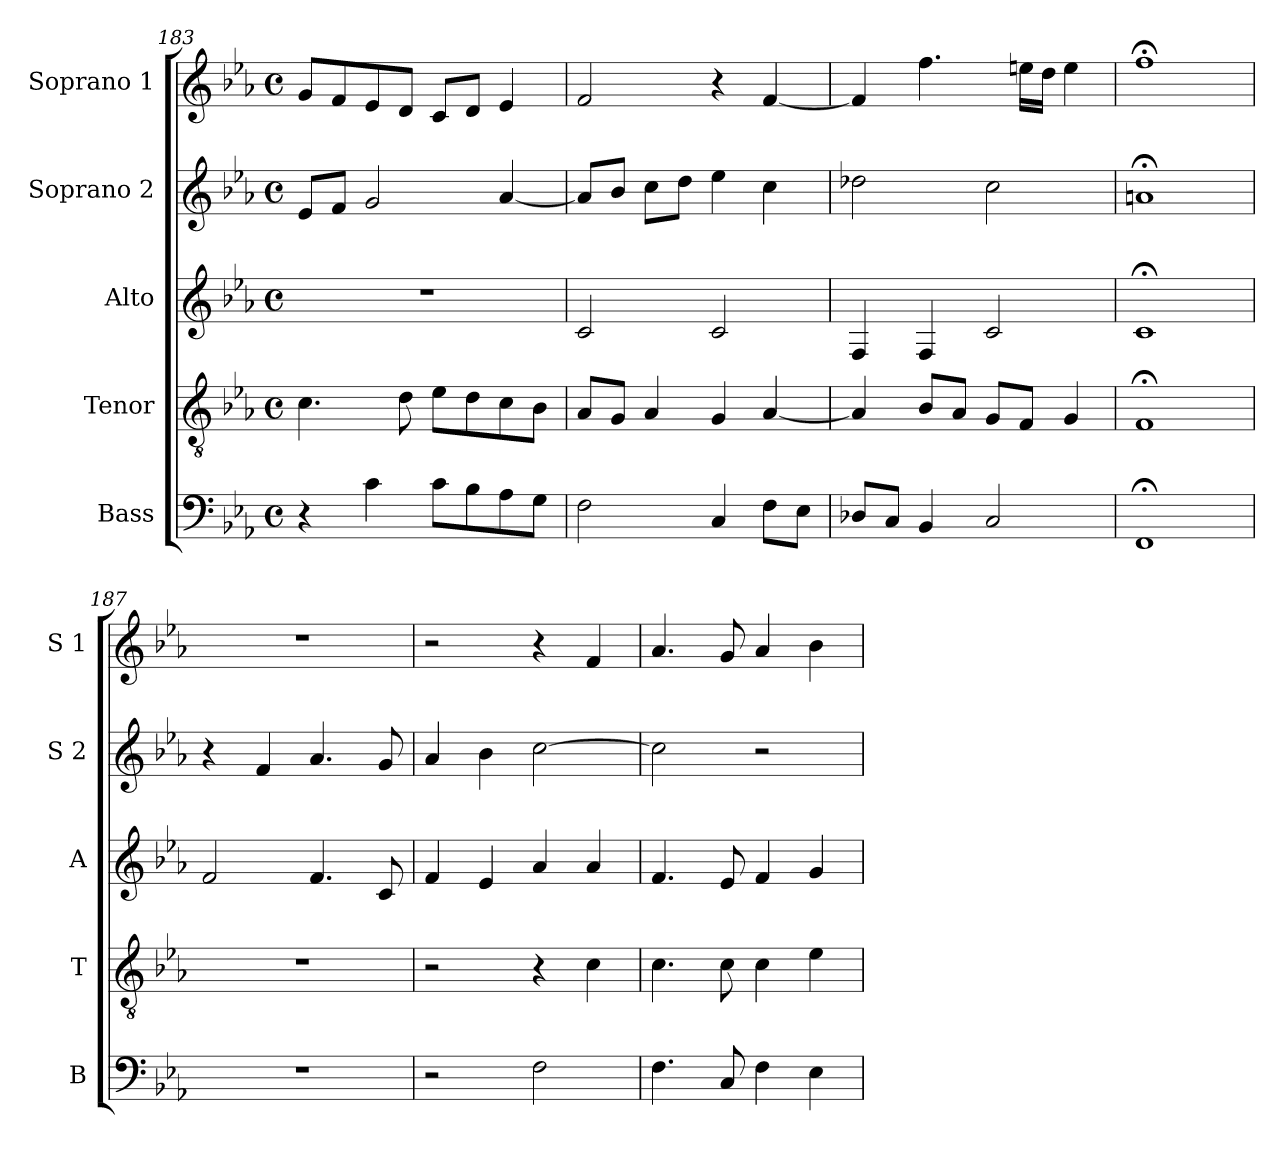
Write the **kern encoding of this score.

**kern	**kern	**kern	**kern	**kern
*part5	*part4	*part3	*part2	*part1
*staff5	*staff4	*staff3	*staff2	*staff1
*I"Bass	*I"Tenor	*I"Alto	*I"Soprano 2	*I"Soprano 1
*I'B	*I'T	*I'A	*I'S 2	*I'S 1
!!LO:LB:g=z
*clefF4	*clefGv2	*clefG2	*clefG2	*clefG2
*k[b-e-a-]	*k[b-e-a-]	*k[b-e-a-]	*k[b-e-a-]	*k[b-e-a-]
*E-:	*E-:	*E-:	*E-:	*E-:
*M4/4	*M4/4	*M4/4	*M4/4	*M4/4
*met(c)	*met(c)	*met(c)	*met(c)	*met(c)
=183	=183	=183	=183	=183
4r	4.c\	1r	8e-/L	8g/L
.	.	.	8f/J	8f/
4c\	.	.	2g/	8e-/
.	8d\	.	.	8d/J
8c\L	8e-\L	.	.	8c/L
8B-\	8d\	.	.	8d/J
8A-\	8c\	.	[<4a-/	4e-/
8G\J	8B-\J	.	.	.
=184	=184	=184	=184	=184
2F\	8A-/L	2c/	8a-/L]	2f/
.	8G/J	.	8b-/J	.
.	4A-/	.	8cc\L	.
.	.	.	8dd\J	.
4C/	4G/	2c/	4ee-\	4r
8F\L	[<4A-/	.	4cc\	[<4f/
8E-\J	.	.	.	.
=185	=185	=185	=185	=185
8D-X/L	4A-/]	4F/	2dd-X\	4f/]
8C/J	.	.	.	.
4BB-/	8B-/L	4F/	.	4.ff\
.	8A-/J	.	.	.
2C/	8G/L	2c/	2cc\	.
.	8F/J	.	.	16een\LL
.	.	.	.	16dd\JJ
.	4G/	.	.	4ee\
=186	=186	=186	=186	=186
1FF;	1F;	1c;	1an;	1ff;<
!!LO:PB:g=z
=187	=187	=187	=187	=187
1r	1r	2f/	4r	1r
.	.	.	4f/	.
.	.	4.f/	4.a-/	.
.	.	8c/	8g/	.
=188	=188	=188	=188	=188
2r	2r	4f/	4a-/	2r
.	.	4e-/	4b-\	.
2F\	4r	4a-/	[>2cc\	4r
.	4c\	4a-/	.	4f/
=189	=189	=189	=189	=189
4.F\	4.c\	4.f/	2cc\]	4.a-/
8C/	8c\	8e-/	.	8g/
4F\	4c\	4f/	2r	4a-/
4E-\	4e-\	4g/	.	4b-\
=	=	=	=	=
*-	*-	*-	*-	*-
